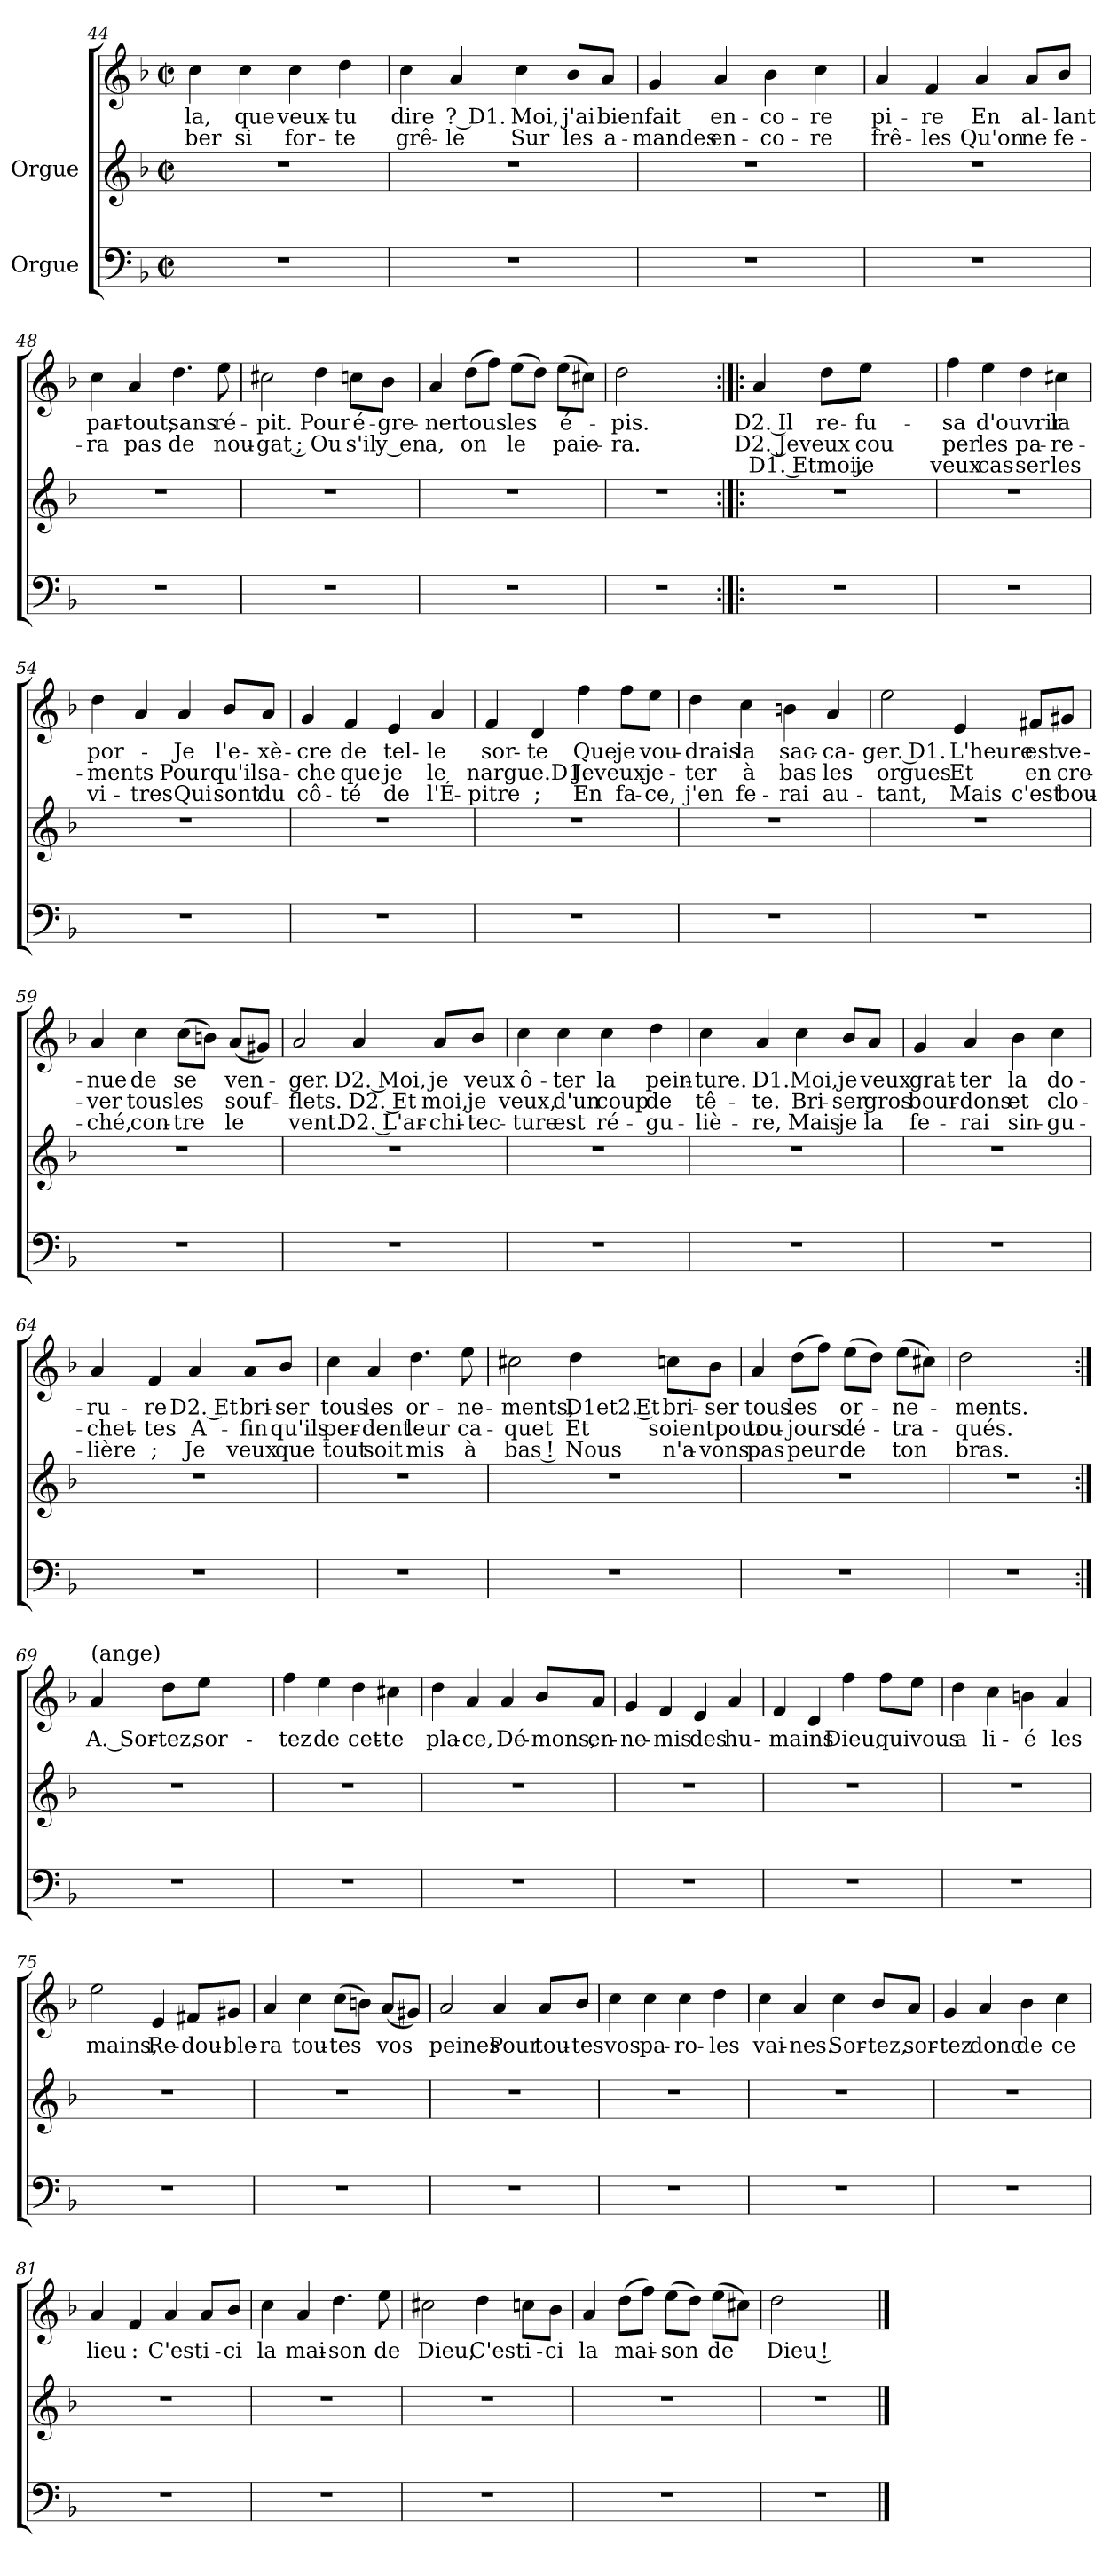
**kern	**kern	**kern	**text	**text	**text
*part3	*part2	*part1	*part1	*part1	*part1
*staff3	*staff2	*staff1	*staff1	*staff1	*staff1
*I"Orgue	*I"Orgue	*	*	*	*
*clefF4	*clefG2	*clefG2	*	*	*
*k[b-]	*k[b-]	*k[b-]	*	*	*
*F:	*F:	*F:	*	*	*
*M2/2	*M2/2	*M2/2	*	*	*
*met(c|)	*met(c|)	*met(c|)	*	*	*
=44	=44	=44	=44	=44	=44
!	!	!	!LO:LY:b	!LO:LY:b	!
1r	1r	4cc\	-la,	-ber	.
!	!	!	!LO:LY:b	!LO:LY:b	!
.	.	4cc\	que	si	.
!	!	!	!LO:LY:b	!LO:LY:b	!
.	.	4cc\	veux-	for-	.
!	!	!	!LO:LY:b:rj	!LO:LY:b:rj	!
.	.	4dd\	-tu	-te	.
=45	=45	=45	=45	=45	=45
!	!	!	!LO:LY:b	!LO:LY:b	!
1r	1r	4cc\	di­re	grê-	.
!	!	!	!LO:LY:b	!LO:LY:b	!
.	.	4a/	? D1.	-le	.
!	!	!	!LO:LY:b	!LO:LY:b	!
.	.	4cc\	Moi,	Sur	.
!	!	!	!LO:LY:b	!LO:LY:b	!
.	.	8b-/L	j'ai	les	.
!	!	!	!LO:LY:b	!LO:LY:b	!
.	.	8a/J	bien	a-	.
!!LO:LB:g=z
=46	=46	=46	=46	=46	=46
!	!	!	!LO:LY:b:rj	!LO:LY:b:rj	!
1r	1r	4g/	fait	-mandes	.
!	!	!	!LO:LY:b	!LO:LY:b	!
.	.	4a/	en-	en-	.
!	!	!	!LO:LY:b	!LO:LY:b	!
.	.	4b-\	-co-	-co-	.
!	!	!	!LO:LY:b	!LO:LY:b	!
.	.	4cc\	-re	-re	.
=47	=47	=47	=47	=47	=47
!	!	!	!LO:LY:b	!LO:LY:b	!
1r	1r	4a/	pi-	frê-	.
!	!	!	!LO:LY:b	!LO:LY:b	!
.	.	4f/	-re	-les	.
!	!	!	!LO:LY:b	!LO:LY:b	!
.	.	4a/	En	Qu'on	.
!	!	!	!LO:LY:b	!LO:LY:b	!
.	.	8a/L	al-	ne	.
!	!	!	!LO:LY:b	!LO:LY:b	!
.	.	8b-/J	-lant	fe-	.
=48	=48	=48	=48	=48	=48
!	!	!	!LO:LY:b	!LO:LY:b	!
1r	1r	4cc\	par-	-ra	.
!	!	!	!LO:LY:b	!LO:LY:b	!
.	.	4a/	-tout,	pas	.
!	!	!	!LO:LY:b	!LO:LY:b	!
.	.	4.dd\	sans	de	.
!	!	!	!LO:LY:b	!LO:LY:b	!
.	.	8ee\	ré-	nou-	.
!!LO:LB:g=z
=49	=49	=49	=49	=49	=49
!	!	!	!LO:LY:b	!LO:LY:b	!
1r	1r	2cc#X\	-pit.	-gat ;	.
!	!	!	!LO:LY:b	!LO:LY:b	!
.	.	4dd\	Pour	Ou	.
!	!	!	!LO:LY:b	!LO:LY:b	!
.	.	8ccn\L	é-	s'il	.
!	!	!	!LO:LY:b	!LO:LY:b	!
.	.	8b-\J	-gre-	y en	.
=50	=50	=50	=50	=50	=50
!	!	!	!LO:LY:b	!LO:LY:b	!
1r	1r	4a/	-ner	a,	.
!	!	!	!LO:LY:b	!LO:LY:b	!
.	.	(>8dd\L	tous	on	.
.	.	8ff\J)	.	.	.
!	!	!	!LO:LY:b	!LO:LY:b	!
.	.	(>8ee\L	les	le	.
.	.	8dd\J)	.	.	.
!	!	!	!LO:LY:b	!LO:LY:b	!
.	.	(>8ee\L	é-	paie-	.
.	.	8cc#X\J)	.	.	.
=51	=51	=51	=51	=51	=51
!	!	!	!LO:LY:b	!LO:LY:b	!
1r	1r	2dd\	-pis.	-ra.	.
.	.	2ryy	.	.	.
!!LO:PB:g=z
=52:|!|:	=52:|!|:	=52:|!|:	=52:|!|:	=52:|!|:	=52:|!|:
!	!	!	!LO:LY:b:rj	!LO:LY:b:rj	!LO:LY:b:rj
1r	1r	4a/	D2. Il	D2. Jeveux	D1. Etmoi,
!	!	!	!LO:LY:b	!	!
.	.	8dd\L	re-	.	.
!	!	!	!LO:LY:b	!LO:LY:b	!LO:LY:b
.	.	8ee\J	-fu-	cou	je
.	.	2ryy	.	.	.
=53	=53	=53	=53	=53	=53
!	!	!	!LO:LY:b	!LO:LY:b	!LO:LY:b
1r	1r	4ff\	-sa	per	veux
!	!	!	!LO:LY:b	!LO:LY:b	!LO:LY:b
.	.	4ee\	d'ouvrir	les	cas-
!	!	!	!	!LO:LY:b	!LO:LY:b
.	.	4dd\	.	pa-	-ser
!	!	!	!LO:LY:b	!LO:LY:b	!LO:LY:b
.	.	4cc#X\	la	-re-	les
=54	=54	=54	=54	=54	=54
!	!	!	!LO:LY:b	!LO:LY:b	!LO:LY:b
1r	1r	4dd\	por-	-ments	vi-
!	!	!	!	!	!LO:LY:b
.	.	4a/	.	.	-tres
!	!	!	!LO:LY:b	!LO:LY:b	!LO:LY:b
.	.	4a/	Je	Pourqu'il	Qui
!	!	!	!LO:LY:b	!	!LO:LY:b
.	.	8b-/L	l'e-	.	sont
!	!	!	!LO:LY:b:rj	!LO:LY:b:rj	!LO:LY:b:rj
.	.	8a/J	-xè-	sa-	du
=55	=55	=55	=55	=55	=55
!	!	!	!LO:LY:b	!LO:LY:b	!LO:LY:b
1r	1r	4g/	-cre	-che	cô-
!	!	!	!LO:LY:b	!LO:LY:b	!LO:LY:b
.	.	4f/	de	que	-té
!	!	!	!LO:LY:b	!LO:LY:b	!LO:LY:b
.	.	4e/	tel-	je	de
!	!	!	!LO:LY:b:rj	!LO:LY:b:rj	!LO:LY:b:rj
.	.	4a/	-le	le	l'É-
=56	=56	=56	=56	=56	=56
!	!	!	!LO:LY:b	!LO:LY:b	!LO:LY:b
1r	1r	4f/	sor-	nargue.D1.	-pi­tre
!	!	!	!LO:LY:b:rj	!	!LO:LY:b:rj
.	.	4d/	-te	.	;
!	!	!	!LO:LY:b	!LO:LY:b	!LO:LY:b
.	.	4ff\	Que	Jeveux	En
!	!	!	!LO:LY:b	!	!LO:LY:b
.	.	8ff\L	je	.	fa-
!	!	!	!LO:LY:b	!LO:LY:b	!LO:LY:b
.	.	8ee\J	vou-	je-	-ce,
!!LO:LB:g=z
=57	=57	=57	=57	=57	=57
!	!	!	!LO:LY:b	!LO:LY:b	!LO:LY:b
1r	1r	4dd\	-drais	-ter	j'en
!	!	!	!LO:LY:b	!LO:LY:b	!LO:LY:b
.	.	4cc\	la	à	fe-
!	!	!	!LO:LY:b	!LO:LY:b	!LO:LY:b
.	.	4bn\	sac-	bas	-rai
!	!	!	!LO:LY:b:rj	!LO:LY:b:rj	!LO:LY:b:rj
.	.	4a/	-ca-	les	au-
=58	=58	=58	=58	=58	=58
!	!	!	!LO:LY:b	!LO:LY:b	!LO:LY:b
1r	1r	2ee\	-ger. D1.	orgues	-tant,
!	!	!	!LO:LY:b	!LO:LY:b	!LO:LY:b
.	.	4e/	L'heure	Et	Mais
!	!	!	!LO:LY:b	!LO:LY:b	!LO:LY:b
.	.	8f#X/L	est	en	c'est
!	!	!	!LO:LY:b	!LO:LY:b	!LO:LY:b
.	.	8g#X/J	ve-	cre-	bou-
=59	=59	=59	=59	=59	=59
!	!	!	!LO:LY:b	!LO:LY:b	!LO:LY:b
1r	1r	4a/	-nue	-ver	-ché,
!	!	!	!LO:LY:b	!LO:LY:b	!LO:LY:b
.	.	4cc\	de	tous	con-
!	!	!	!LO:LY:b	!LO:LY:b	!LO:LY:b
.	.	(>8cc\L	se	les	-tre
.	.	8bn\J)	.	.	.
!	!	!	!LO:LY:b	!LO:LY:b	!LO:LY:b
.	.	(<8a/L	ven-	souf-	le
.	.	8g#X/J)	.	.	.
=60	=60	=60	=60	=60	=60
!	!	!	!LO:LY:b	!LO:LY:b	!LO:LY:b
1r	1r	2a/	-ger.	-flets.	vent.
!	!	!	!LO:LY:b:rj	!LO:LY:b:rj	!LO:LY:b:rj
.	.	4a/	D2. Moi,	D2. Et	D2. L'ar-
!	!	!	!LO:LY:b	!LO:LY:b	!LO:LY:b
.	.	8a/L	je	moi,	-chi-
!	!	!	!LO:LY:b	!LO:LY:b	!LO:LY:b
.	.	8b-/J	veux	je	-tec-
!!LO:LB:g=z
=61	=61	=61	=61	=61	=61
!	!	!	!LO:LY:b:rj	!LO:LY:b:rj	!LO:LY:b:rj
1r	1r	4cc\	ô-	veux,	-ture
!	!	!	!LO:LY:b	!LO:LY:b	!LO:LY:b
.	.	4cc\	-ter	d'un	est
!	!	!	!LO:LY:b	!LO:LY:b	!LO:LY:b
.	.	4cc\	la	coup	ré-
!	!	!	!LO:LY:b	!LO:LY:b	!LO:LY:b
.	.	4dd\	pein-	de	-gu-
=62	=62	=62	=62	=62	=62
!	!	!	!LO:LY:b	!LO:LY:b	!LO:LY:b
1r	1r	4cc\	-tu­re.	tê-	-liè-
!	!	!	!LO:LY:b	!LO:LY:b	!LO:LY:b
.	.	4a/	D1.	-te.	-re,
!	!	!	!LO:LY:b	!LO:LY:b	!LO:LY:b
.	.	4cc\	Moi,	Bri-	Mais
!	!	!	!LO:LY:b	!LO:LY:b	!LO:LY:b
.	.	8b-/L	je	-ser	je
!	!	!	!LO:LY:b	!LO:LY:b	!LO:LY:b
.	.	8a/J	veux	gros	la
=63	=63	=63	=63	=63	=63
!	!	!	!LO:LY:b	!LO:LY:b	!LO:LY:b
1r	1r	4g/	grat-	bour-	fe-
!	!	!	!LO:LY:b	!LO:LY:b	!LO:LY:b
.	.	4a/	-ter	-dons	-rai
!	!	!	!LO:LY:b	!LO:LY:b	!LO:LY:b
.	.	4b-\	la	et	sin-
!	!	!	!LO:LY:b	!LO:LY:b	!LO:LY:b
.	.	4cc\	do-	clo-	-gu-
=64	=64	=64	=64	=64	=64
!	!	!	!LO:LY:b	!LO:LY:b	!LO:LY:b
1r	1r	4a/	-ru-	-chet-	-liè­re
!	!	!	!LO:LY:b	!LO:LY:b	!LO:LY:b
.	.	4f/	-re	-tes	;
!	!	!	!LO:LY:b:rj	!LO:LY:b:rj	!LO:LY:b:rj
.	.	4a/	D2. Et	A-	Je
!	!	!	!LO:LY:b	!LO:LY:b	!LO:LY:b
.	.	8a/L	bri-	-fin	veux
!	!	!	!LO:LY:b	!LO:LY:b	!LO:LY:b
.	.	8b-/J	-ser	qu'ils	que
!!LO:LB:g=z
=65	=65	=65	=65	=65	=65
!	!	!	!LO:LY:b	!LO:LY:b	!LO:LY:b
1r	1r	4cc\	tous	per-	tout
!	!	!	!LO:LY:b	!LO:LY:b	!LO:LY:b
.	.	4a/	les	-dent	soit
!	!	!	!LO:LY:b	!LO:LY:b	!LO:LY:b
.	.	4.dd\	or-	leur	mis
!	!	!	!LO:LY:b	!LO:LY:b	!LO:LY:b
.	.	8ee\	-ne-	ca-	à
=66	=66	=66	=66	=66	=66
!	!	!	!LO:LY:b	!LO:LY:b	!LO:LY:b
1r	1r	2cc#X\	-ments,	-quet	bas !
!	!	!	!LO:LY:b	!LO:LY:b	!LO:LY:b
.	.	4dd\	D1et2. Et	Et	Nous
!	!	!	!LO:LY:b	!LO:LY:b	!LO:LY:b
.	.	8ccn\L	bri-	soientpour	n'a-
!	!	!	!LO:LY:b	!	!LO:LY:b
.	.	8b-\J	-ser	.	-vons
=67	=67	=67	=67	=67	=67
!	!	!	!LO:LY:b	!LO:LY:b	!LO:LY:b
1r	1r	4a/	tous	tou-	pas
!	!	!	!LO:LY:b	!LO:LY:b	!LO:LY:b
.	.	(>8dd\L	les	-jours	peur
.	.	8ff\J)	.	.	.
!	!	!	!LO:LY:b	!LO:LY:b	!LO:LY:b
.	.	(>8ee\L	or-	dé-	de
.	.	8dd\J)	.	.	.
!	!	!	!LO:LY:b	!LO:LY:b	!LO:LY:b
.	.	(>8ee\L	-ne-	-tra-	ton
.	.	8cc#X\J)	.	.	.
=68	=68	=68	=68	=68	=68
!	!	!	!LO:LY:b	!LO:LY:b	!LO:LY:b
1r	1r	2dd\	-ments.	-qués.	bras.
.	.	2ryy	.	.	.
!!LO:LB:g=z
=69:|!	=69:|!	=69:|!	=69:|!	=69:|!	=69:|!
!	!	!LO:TX:a:t=(ange)	!	!	!
!	!	!	!LO:LY:b:rj	!	!
1r	1r	4a/	A. Sor-	.	.
!	!	!	!LO:LY:b	!	!
.	.	8dd\L	-tez,	.	.
!	!	!	!LO:LY:b	!	!
.	.	8ee\J	sor-	.	.
.	.	2ryy	.	.	.
=70	=70	=70	=70	=70	=70
!	!	!	!LO:LY:b	!	!
1r	1r	4ff\	-tez	.	.
!	!	!	!LO:LY:b	!	!
.	.	4ee\	de	.	.
!	!	!	!LO:LY:b	!	!
.	.	4dd\	cet-	.	.
!	!	!	!LO:LY:b	!	!
.	.	4cc#X\	-te	.	.
=71	=71	=71	=71	=71	=71
!	!	!	!LO:LY:b	!	!
1r	1r	4dd\	pla-	.	.
!	!	!	!LO:LY:b	!	!
.	.	4a/	-ce,	.	.
!	!	!	!LO:LY:b	!	!
.	.	4a/	Dé-	.	.
!	!	!	!LO:LY:b	!	!
.	.	8b-/L	-mons,	.	.
!	!	!	!LO:LY:b	!	!
.	.	8a/J	en-	.	.
=72	=72	=72	=72	=72	=72
!	!	!	!LO:LY:b	!	!
1r	1r	4g/	-ne-	.	.
!	!	!	!LO:LY:b	!	!
.	.	4f/	-mis	.	.
!	!	!	!LO:LY:b	!	!
.	.	4e/	des	.	.
!	!	!	!LO:LY:b	!	!
.	.	4a/	hu-	.	.
!!LO:LB:g=z
=73	=73	=73	=73	=73	=73
!	!	!	!LO:LY:b	!	!
1r	1r	4f/	-mains	.	.
.	.	4d/	.	.	.
!	!	!	!LO:LY:b	!	!
.	.	4ff\	Dieu,	.	.
!	!	!	!LO:LY:b	!	!
.	.	8ff\L	quivous	.	.
.	.	8ee\J	.	.	.
=74	=74	=74	=74	=74	=74
!	!	!	!LO:LY:b	!	!
1r	1r	4dd\	a	.	.
!	!	!	!LO:LY:b	!	!
.	.	4cc\	li-	.	.
!	!	!	!LO:LY:b	!	!
.	.	4bn\	-é	.	.
!	!	!	!LO:LY:b	!	!
.	.	4a/	les	.	.
=75	=75	=75	=75	=75	=75
!	!	!	!LO:LY:b	!	!
1r	1r	2ee\	mains,	.	.
!	!	!	!LO:LY:b	!	!
.	.	4e/	Re-	.	.
!	!	!	!LO:LY:b	!	!
.	.	8f#X/L	-dou-	.	.
!	!	!	!LO:LY:b:rj	!	!
.	.	8g#X/J	-ble-	.	.
=76	=76	=76	=76	=76	=76
!	!	!	!LO:LY:b	!	!
1r	1r	4a/	-ra	.	.
!	!	!	!LO:LY:b	!	!
.	.	4cc\	tou-	.	.
!	!	!	!LO:LY:b	!	!
.	.	(>8cc\L	-tes	.	.
.	.	8bn\J)	.	.	.
!	!	!	!LO:LY:b	!	!
.	.	(<8a/L	vos	.	.
.	.	8g#X/J)	.	.	.
!!LO:LB:g=z
=77	=77	=77	=77	=77	=77
!	!	!	!LO:LY:b	!	!
1r	1r	2a/	peines	.	.
!	!	!	!LO:LY:b	!	!
.	.	4a/	Pour	.	.
!	!	!	!LO:LY:b	!	!
.	.	8a/L	tou-	.	.
!	!	!	!LO:LY:b:rj	!	!
.	.	8b-/J	-tes	.	.
=78	=78	=78	=78	=78	=78
!	!	!	!LO:LY:b	!	!
1r	1r	4cc\	vos	.	.
!	!	!	!LO:LY:b	!	!
.	.	4cc\	pa-	.	.
!	!	!	!LO:LY:b	!	!
.	.	4cc\	-ro-	.	.
!	!	!	!LO:LY:b	!	!
.	.	4dd\	-les	.	.
=79	=79	=79	=79	=79	=79
!	!	!	!LO:LY:b	!	!
1r	1r	4cc\	vai-	.	.
!	!	!	!LO:LY:b	!	!
.	.	4a/	-nes.	.	.
!	!	!	!LO:LY:b	!	!
.	.	4cc\	Sor-	.	.
!	!	!	!LO:LY:b	!	!
.	.	8b-/L	-tez,	.	.
!	!	!	!LO:LY:b	!	!
.	.	8a/J	sor-	.	.
=80	=80	=80	=80	=80	=80
!	!	!	!LO:LY:b	!	!
1r	1r	4g/	-tez	.	.
!	!	!	!LO:LY:b	!	!
.	.	4a/	donc	.	.
!	!	!	!LO:LY:b	!	!
.	.	4b-\	de	.	.
!	!	!	!LO:LY:b	!	!
.	.	4cc\	ce	.	.
!!LO:LB:g=z
=81	=81	=81	=81	=81	=81
!	!	!	!LO:LY:b	!	!
1r	1r	4a/	lieu	.	.
!	!	!	!LO:LY:b:rj	!	!
.	.	4f/	:	.	.
!	!	!	!LO:LY:b	!	!
.	.	4a/	C'est	.	.
!	!	!	!LO:LY:b	!	!
.	.	8a/L	i-	.	.
!	!	!	!LO:LY:b:rj	!	!
.	.	8b-/J	-ci	.	.
=82	=82	=82	=82	=82	=82
!	!	!	!LO:LY:b	!	!
1r	1r	4cc\	la	.	.
!	!	!	!LO:LY:b	!	!
.	.	4a/	mai-	.	.
!	!	!	!LO:LY:b:rj	!	!
.	.	4.dd\	-son	.	.
!	!	!	!LO:LY:b	!	!
.	.	8ee\	de	.	.
=83	=83	=83	=83	=83	=83
!	!	!	!LO:LY:b	!	!
1r	1r	2cc#X\	Dieu,	.	.
!	!	!	!LO:LY:b	!	!
.	.	4dd\	C'est	.	.
!	!	!	!LO:LY:b	!	!
.	.	8ccn\L	i-	.	.
!	!	!	!LO:LY:b:rj	!	!
.	.	8b-\J	-ci	.	.
=84	=84	=84	=84	=84	=84
!	!	!	!LO:LY:b	!	!
1r	1r	4a/	la	.	.
!	!	!	!LO:LY:b	!	!
.	.	(>8dd\L	mai-	.	.
.	.	8ff\J)	.	.	.
!	!	!	!LO:LY:b	!	!
.	.	(>8ee\L	-son	.	.
.	.	8dd\J)	.	.	.
!	!	!	!LO:LY:b	!	!
.	.	(>8ee\L	de	.	.
.	.	8cc#X\J)	.	.	.
=85	=85	=85	=85	=85	=85
!	!	!	!LO:LY:b	!	!
1r	1r	2dd\	Dieu !	.	.
.	.	2ryy	.	.	.
==	==	==	==	==	==
*-	*-	*-	*-	*-	*-
